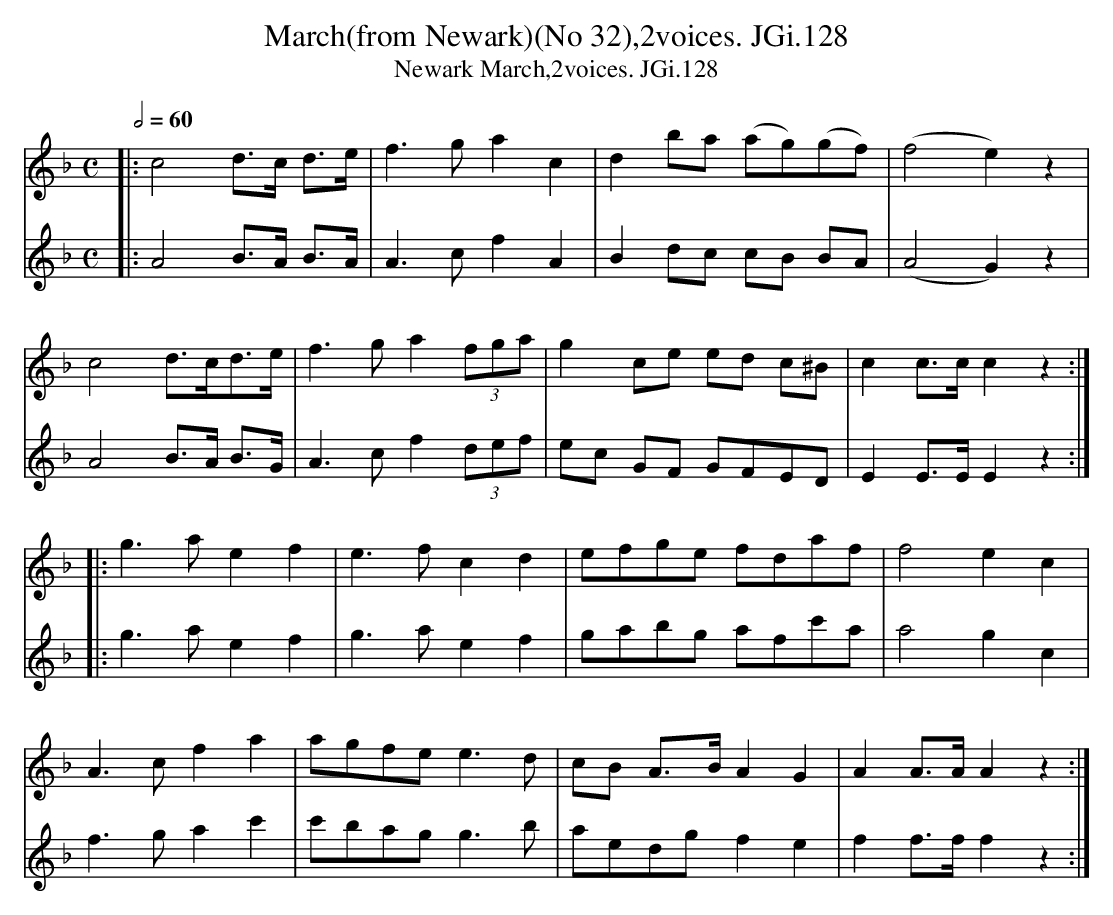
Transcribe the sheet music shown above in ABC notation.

X:1
T:March(from Newark)(No 32),2voices. JGi.128
T:Newark March,2voices. JGi.128
M:C
L:1/8
Q:1/2=60
K:F
[V:1]|:c4d>c d>e|f3ga2c2|d2ba (ag)(gf)|(f4e2)z2|
[V:2]|:A4B>A B>A|A3cf2A2|B2dc cB BA|(A4G2)z2|
[V:1]c4d>cd>e|f3ga2(3fga|g2ce ed c^B|c2c>cc2z2:|
[V:2]A4B>A B>G|A3cf2(3def|ec GF GFED|E2E>EE2z2:|
[V:1]|:g3ae2f2|e3fc2d2|efge fdaf|f4e2c2|
[V:2]|:g3ae2f2|g3ae2f2|gabg afc'a|a4g2c2|
[V:1]A3cf2a2|agfee3d|cB A>B A2G2|A2A>AA2z2:|
[V:2]f3ga2c'2|c'bagg3b|aedgf2e2|f2f>ff2z2:|
